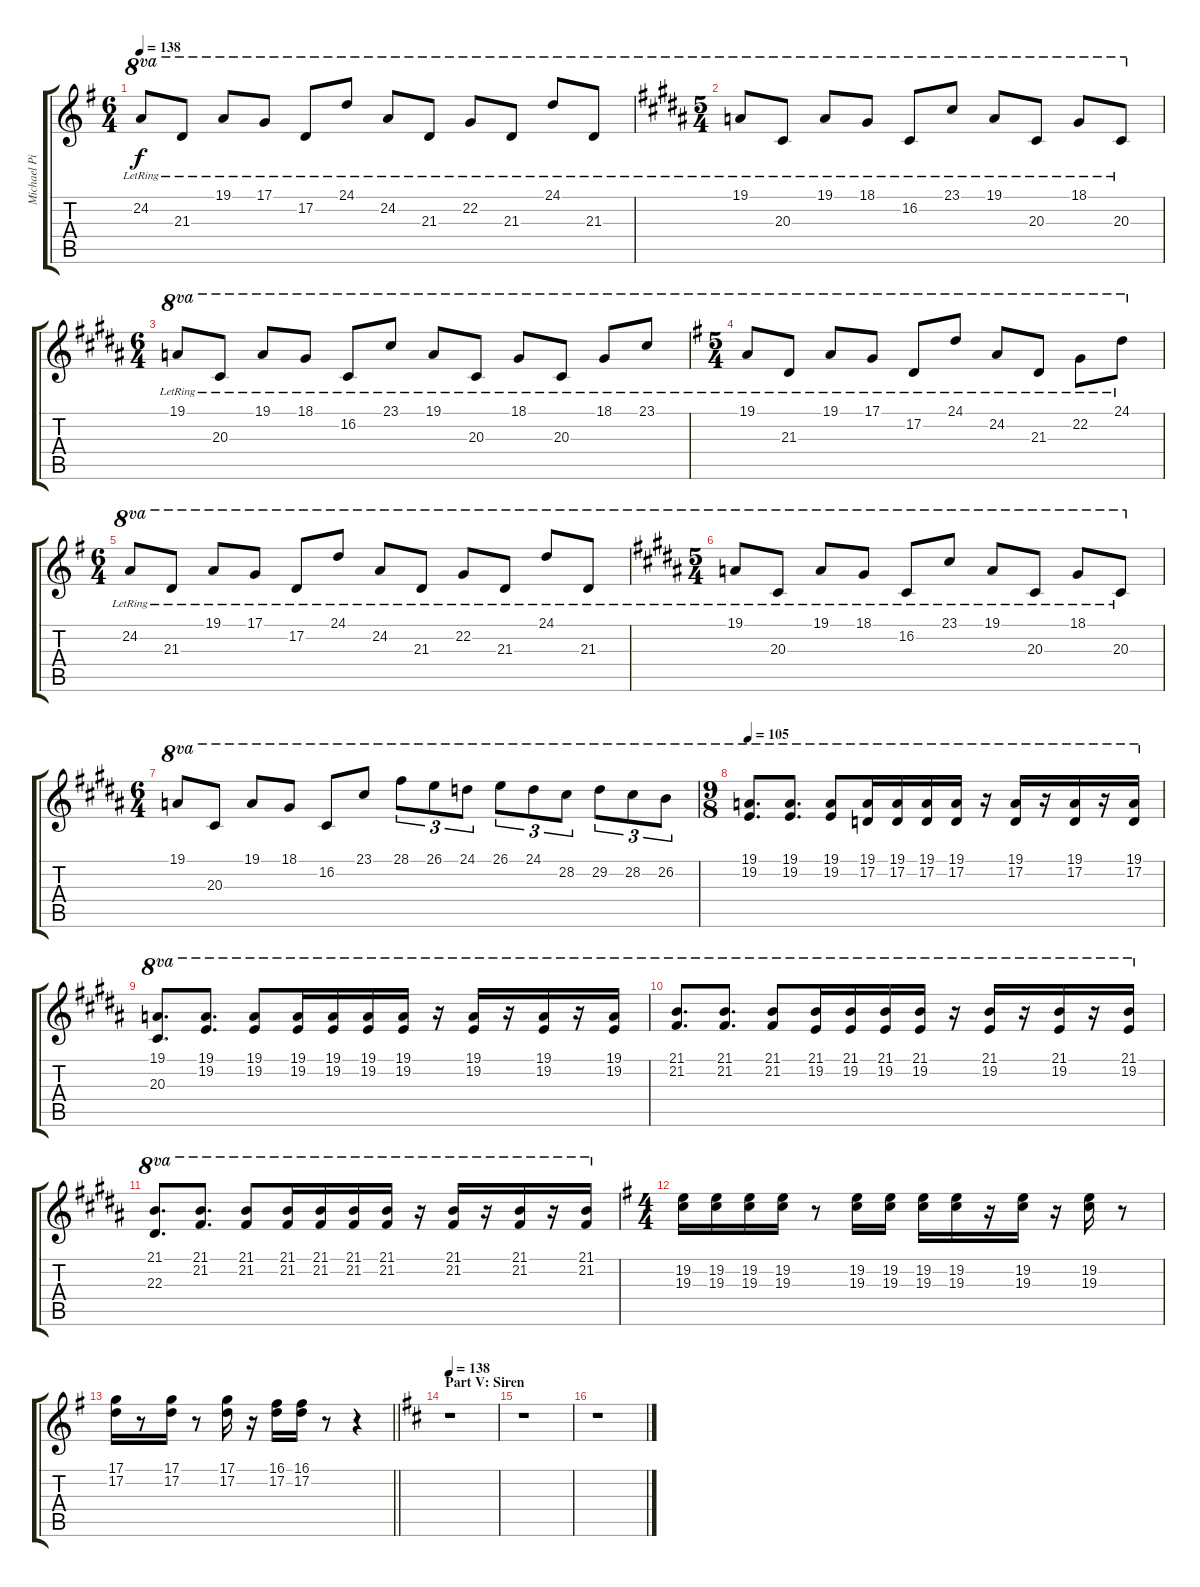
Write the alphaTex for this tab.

\track ("Michael Pinnella (piano)" "Michael Pi") {instrument acousticgrandpiano}
\staff {score tabs}
\tuning (D4 A3 F3 C3 G2 D2) {hide}
\ts (6 4)
\tempo 138
\clef g2
\ks g
24.2{lr}.8{ot 8va dy f} 21.3{lr}.8{ot 8va} 19.1{lr}.8{ot 8va} 17.1{lr}.8{ot 8va} 17.2{lr}.8{ot 8va} 24.1{lr}.8{ot 8va} 24.2{lr}.8{ot 8va} 21.3{lr}.8{ot 8va} 22.2{lr}.8{ot 8va} 21.3{lr}.8{ot 8va} 24.1{lr}.8{ot 8va} 21.3{lr}.8{ot 8va} |
\ts (5 4)
\ks b
19.1{lr}.8{ot 8va} 20.3{lr}.8{ot 8va} 19.1{lr}.8{ot 8va} 18.1{lr}.8{ot 8va} 16.2{lr}.8{ot 8va} 23.1{lr}.8{ot 8va} 19.1{lr}.8{ot 8va} 20.3{lr}.8{ot 8va} 18.1{lr}.8{ot 8va} 20.3{lr}.8{ot 8va} |
\ts (6 4)
19.1{lr}.8{ot 8va} 20.3{lr}.8{ot 8va} 19.1{lr}.8{ot 8va} 18.1{lr}.8{ot 8va} 16.2{lr}.8{ot 8va} 23.1{lr}.8{ot 8va} 19.1{lr}.8{ot 8va} 20.3{lr}.8{ot 8va} 18.1{lr}.8{ot 8va} 20.3{lr}.8{ot 8va} 18.1{lr}.8{ot 8va} 23.1{lr}.8{ot 8va} |
\ts (5 4)
\ks g
19.1{lr}.8{ot 8va} 21.3{lr}.8{ot 8va} 19.1{lr}.8{ot 8va} 17.1{lr}.8{ot 8va} 17.2{lr}.8{ot 8va} 24.1{lr}.8{ot 8va} 24.2{lr}.8{ot 8va} 21.3{lr}.8{ot 8va} 22.2{lr}.8{ot 8va} 24.1{lr}.8{ot 8va} |
\ts (6 4)
24.2{lr}.8{ot 8va} 21.3{lr}.8{ot 8va} 19.1{lr}.8{ot 8va} 17.1{lr}.8{ot 8va} 17.2{lr}.8{ot 8va} 24.1{lr}.8{ot 8va} 24.2{lr}.8{ot 8va} 21.3{lr}.8{ot 8va} 22.2{lr}.8{ot 8va} 21.3{lr}.8{ot 8va} 24.1{lr}.8{ot 8va} 21.3{lr}.8{ot 8va} |
\ts (5 4)
\ks b
19.1{lr}.8{ot 8va} 20.3{lr}.8{ot 8va} 19.1{lr}.8{ot 8va} 18.1{lr}.8{ot 8va} 16.2{lr}.8{ot 8va} 23.1{lr}.8{ot 8va} 19.1{lr}.8{ot 8va} 20.3{lr}.8{ot 8va} 18.1{lr}.8{ot 8va} 20.3{lr}.8{ot 8va} |
\ts (6 4)
19.1.8{ot 8va} 20.3.8{ot 8va} 19.1.8{ot 8va} 18.1.8{ot 8va} 16.2.8{ot 8va} 23.1.8{ot 8va} 28.1.8{tu (3 2) ot 8va} 26.1.8{tu (3 2) ot 8va} 24.1.8{tu (3 2) ot 8va} 26.1.8{tu (3 2) ot 8va} 24.1.8{tu (3 2) ot 8va} 28.2.8{tu (3 2) ot 8va} 29.2.8{tu (3 2) ot 8va} 28.2.8{tu (3 2) ot 8va} 26.2.8{tu (3 2) ot 8va} |
\ts (9 8)
\tempo 104
\tempo 105
(19.1 19.2).8{d ot 8va} (19.1 19.2).8{d ot 8va} (19.1 19.2).8{ot 8va} (19.1 17.2).16{ot 8va} (19.1 17.2).16{ot 8va} (19.1 17.2).16{ot 8va} (19.1 17.2).16{ot 8va} r.16{ot 8va} (19.1 17.2).16{ot 8va} r.16{ot 8va} (19.1 17.2).16{ot 8va} r.16{ot 8va} (19.1 17.2).16{ot 8va} |
(19.1 20.3).8{d ot 8va} (19.1 19.2).8{d ot 8va} (19.1 19.2).8{ot 8va} (19.1 19.2).16{ot 8va} (19.1 19.2).16{ot 8va} (19.1 19.2).16{ot 8va} (19.1 19.2).16{ot 8va} r.16{ot 8va} (19.1 19.2).16{ot 8va} r.16{ot 8va} (19.1 19.2).16{ot 8va} r.16{ot 8va} (19.1 19.2).16{ot 8va} |
(21.1 21.2).8{d ot 8va} (21.1 21.2).8{d ot 8va} (21.1 21.2).8{ot 8va} (21.1 19.2).16{ot 8va} (21.1 19.2).16{ot 8va} (21.1 19.2).16{ot 8va} (21.1 19.2).16{ot 8va} r.16{ot 8va} (21.1 19.2).16{ot 8va} r.16{ot 8va} (21.1 19.2).16{ot 8va} r.16{ot 8va} (21.1 19.2).16{ot 8va} |
(21.1 22.3).8{d ot 8va} (21.1 21.2).8{d ot 8va} (21.1 21.2).8{ot 8va} (21.1 21.2).16{ot 8va} (21.1 21.2).16{ot 8va} (21.1 21.2).16{ot 8va} (21.1 21.2).16{ot 8va} r.16{ot 8va} (21.1 21.2).16{ot 8va} r.16{ot 8va} (21.1 21.2).16{ot 8va} r.16{ot 8va} (21.1 21.2).16{ot 8va} |
\ts (4 4)
\ks g
(19.2 19.3).16 (19.2 19.3).16 (19.2 19.3).16 (19.2 19.3).16 r.8 (19.2 19.3).16 (19.2 19.3).16 (19.2 19.3).16 (19.2 19.3).16 r.16 (19.2 19.3).16 r.16 (19.2 19.3).16 r.8 |
\barLineRight lightlight
(17.1 17.2).16 r.8 (17.1 17.2).16 r.8 (17.1 17.2).16 r.16 (16.1 17.2).16 (16.1 17.2).16 r.8 r.4 |
\section ("" "Part V: Siren")
\tempo 138
\ks bminor
r.1 |
r.1 |
r.1
